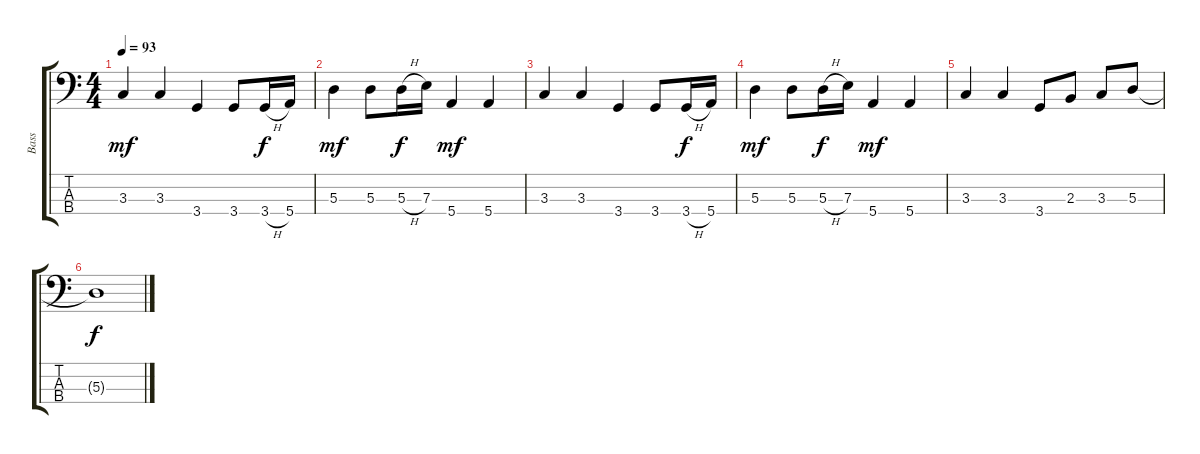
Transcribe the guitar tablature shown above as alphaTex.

\track ("Bass" "Bass") {instrument electricbassfinger}
\staff {score tabs}
\tuning (G2 D2 A1 E1) {hide}
\ts (4 4)
\tempo 93
\clef f4
\ks c
3.3.4{dy mf} 3.3.4 3.4.4 3.4.8 3.4{h}.16{dy f} 5.4.16 |
5.3.4{dy mf} 5.3.8 5.3{h}.16{dy f} 7.3.16 5.4.4{dy mf} 5.4.4 |
3.3.4 3.3.4 3.4.4 3.4.8 3.4{h}.16{dy f} 5.4.16 |
5.3.4{dy mf} 5.3.8 5.3{h}.16{dy f} 7.3.16 5.4.4{dy mf} 5.4.4 |
3.3.4 3.3.4 3.4.8 2.3.8 3.3.8 5.3.8 |
5.3{t}.1{dy f}
